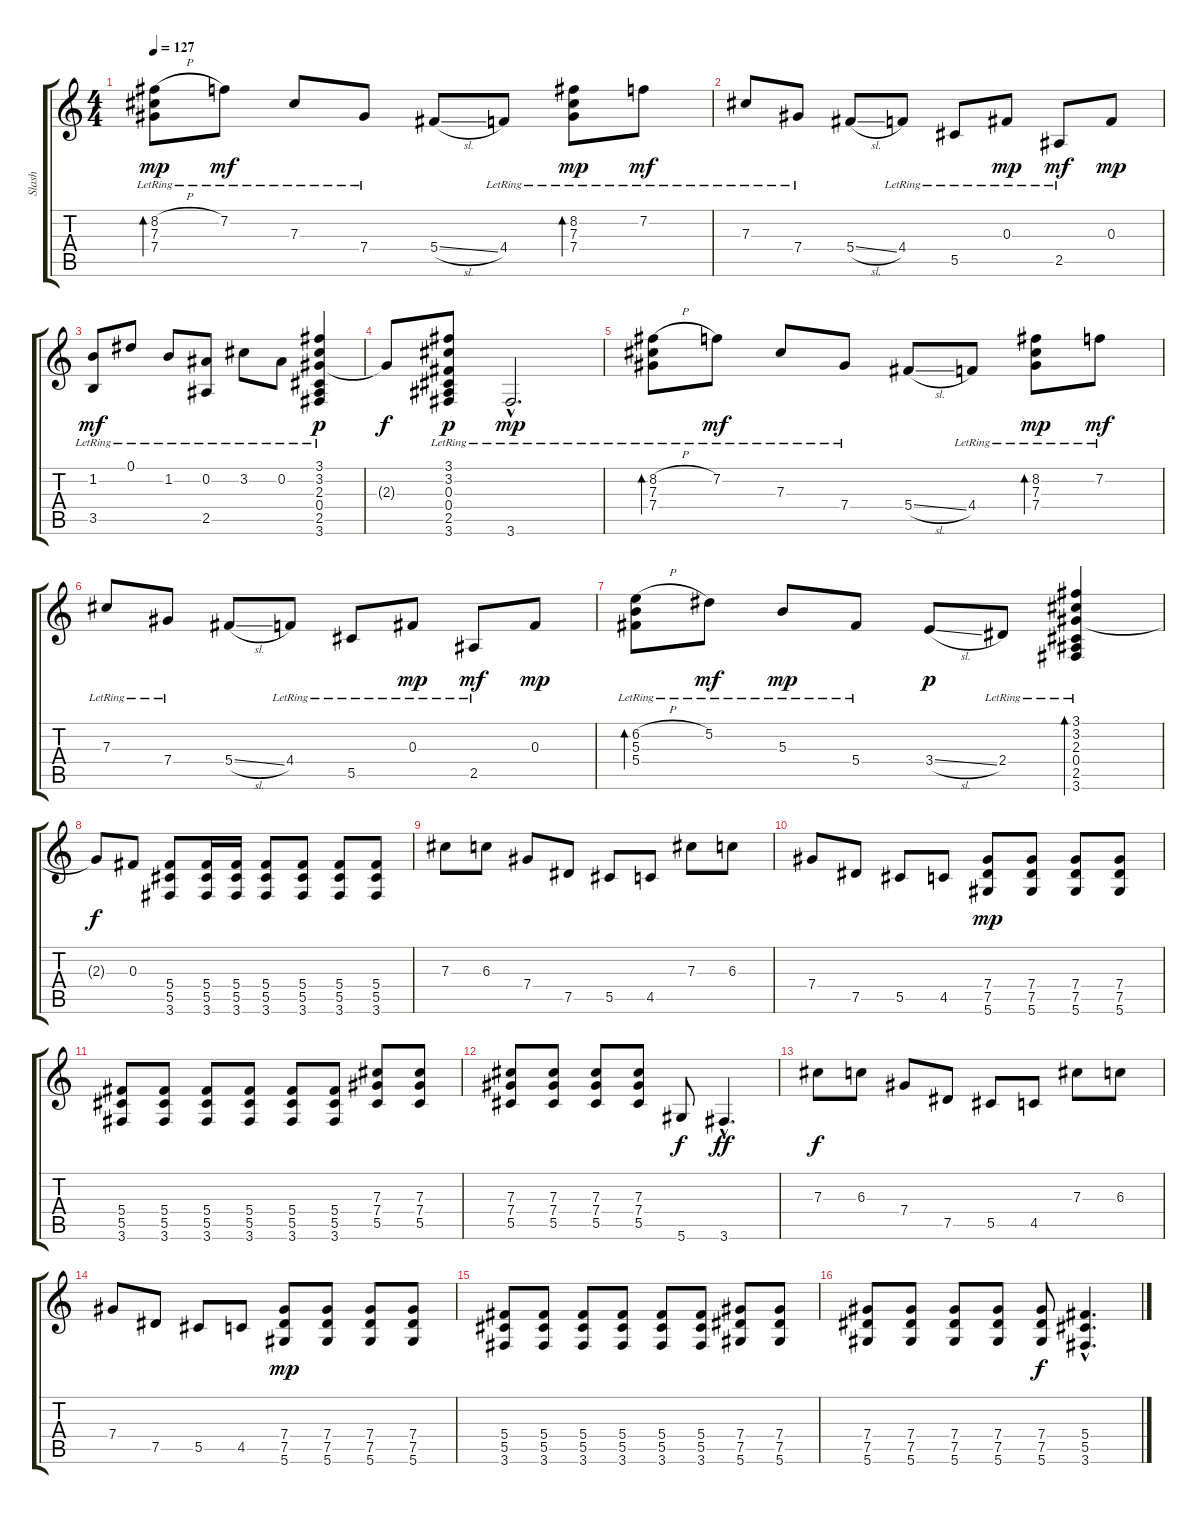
\track ("Slash" "Slash") {instrument electricguitarclean}
\staff {score tabs}
\tuning (Eb4 Bb3 Gb3 Db3 Ab2 Eb2) {hide}
\ts (4 4)
\tempo 127
\clef g2
\ks c
(8.2{h} 7.3{lr} 7.4{lr}).8{bd 480 dy mp} 7.2{lr}.8{dy mf} 7.3{lr}.8 7.4{lr}.8 5.4{sl}.8 4.4{lr}.8 (8.2{lr} 7.3{lr} 7.4{lr}).8{bd 480 dy mp} 7.2{lr}.8{dy mf} |
7.3{lr}.8 7.4{lr}.8 5.4{sl}.8 4.4{lr}.8 5.5{lr}.8 0.3{lr}.8{dy mp} 2.5{lr}.8{dy mf} 0.3.8{dy mp} |
(1.2{lr} 3.5{lr}).8{dy mf} 0.1{lr}.8 1.2{lr}.8 (0.2{lr} 2.5{lr}).8 3.2{lr}.8 0.2{lr}.8 (3.1{lr} 3.2{lr} 2.3{lr} 0.4{lr} 2.5{lr} 3.6{lr}).4{dy p} |
2.3{t}.8{dy f} (3.1{lr} 3.2{lr} 0.3{lr} 0.4{lr} 2.5{lr} 3.6{lr}).8{dy p} 3.6{hac lr}.2{d dy mp} |
(8.2{h} 7.3{lr} 7.4{lr}).8{bd 480} 7.2{lr}.8{dy mf} 7.3{lr}.8 7.4{lr}.8 5.4{sl}.8 4.4{lr}.8 (8.2{lr} 7.3{lr} 7.4{lr}).8{bd 480 dy mp} 7.2{lr}.8{dy mf} |
7.3{lr}.8 7.4{lr}.8 5.4{sl}.8 4.4{lr}.8 5.5{lr}.8 0.3{lr}.8{dy mp} 2.5{lr}.8{dy mf} 0.3.8{dy mp} |
(6.2{h} 5.3{lr} 5.4{lr}).8{bd 480} 5.2{lr}.8{dy mf} 5.3{lr}.8{dy mp} 5.4{lr}.8 3.4{sl}.8{dy p} 2.4{lr}.8 (3.1{lr} 3.2{lr} 2.3{lr} 0.4{lr} 2.5{lr} 3.6{lr}).4{bd 60} |
2.3{t}.8{dy f} 0.3.8 (5.4 5.5 3.6).8{instrument distortionguitar} (5.4 5.5 3.6).16 (5.4 5.5 3.6).16 (5.4 5.5 3.6).8 (5.4 5.5 3.6).8 (5.4 5.5 3.6).8 (5.4 5.5 3.6).8 |
7.3.8{volume 14} 6.3.8 7.4.8 7.5.8 5.5.8 4.5.8 7.3.8 6.3.8 |
7.4.8 7.5.8 5.5.8 4.5.8 (7.4 7.5 5.6).8{dy mp} (7.4 7.5 5.6).8 (7.4 7.5 5.6).8 (7.4 7.5 5.6).8 |
(5.4 5.5 3.6).8 (5.4 5.5 3.6).8 (5.4 5.5 3.6).8 (5.4 5.5 3.6).8 (5.4 5.5 3.6).8 (5.4 5.5 3.6).8 (7.3 7.4 5.5).8 (7.3 7.4 5.5).8 |
(7.3 7.4 5.5).8 (7.3 7.4 5.5).8 (7.3 7.4 5.5).8 (7.3 7.4 5.5).8 5.6.8{dy f} 3.6{hac}.4{d dy ff} |
7.3.8{dy f volume 14} 6.3.8 7.4.8 7.5.8 5.5.8 4.5.8 7.3.8 6.3.8 |
7.4.8 7.5.8 5.5.8 4.5.8 (7.4 7.5 5.6).8{dy mp} (7.4 7.5 5.6).8 (7.4 7.5 5.6).8 (7.4 7.5 5.6).8 |
(5.4 5.5 3.6).8 (5.4 5.5 3.6).8 (5.4 5.5 3.6).8 (5.4 5.5 3.6).8 (5.4 5.5 3.6).8 (5.4 5.5 3.6).8 (7.4 7.5 5.6).8 (7.4 7.5 5.6).8 |
(7.4 7.5 5.6).8 (7.4 7.5 5.6).8 (7.4 7.5 5.6).8 (7.4 7.5 5.6).8 (7.4 7.5 5.6).8{dy f} (5.4{hac} 5.5{hac} 3.6{hac}).4{d}
